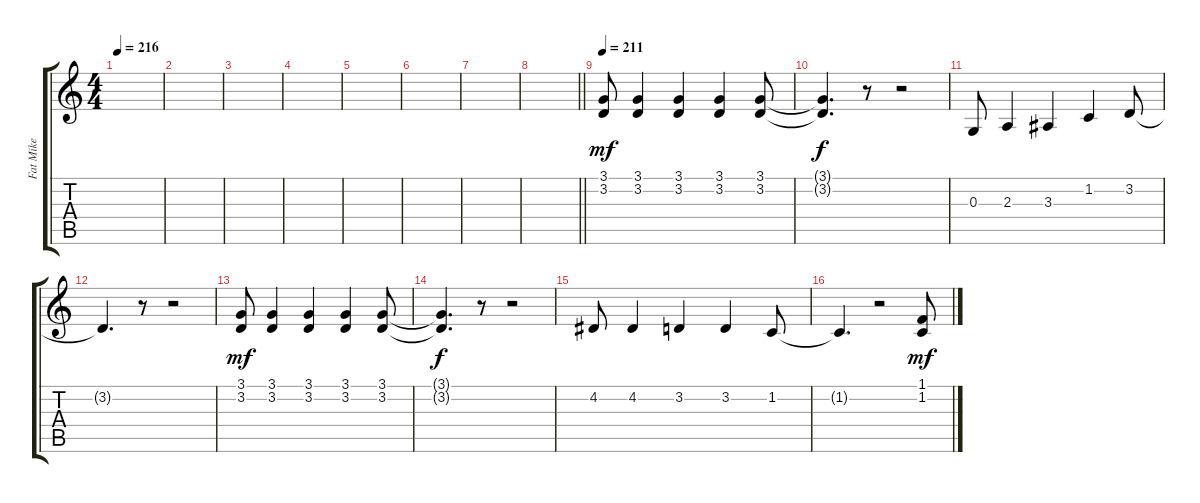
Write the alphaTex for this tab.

\track ("Fat Mike" "Fat Mike") {instrument bassoon}
\staff {score tabs}
\tuning (E4 B3 G3 D3 A2 E2) {hide}
\ts (4 4)
\tempo 216
\clef g2
\ks c
|
|
|
|
|
|
|
\barLineRight lightlight
|
\section ("" "")
\tempo 211
(3.1 3.2).8{dy mf} (3.1 3.2).4 (3.1 3.2).4 (3.1 3.2).4 (3.1 3.2).8 |
(3.1{t} 3.2{t}).4{d dy f} r.8 r.2 |
0.3.8 2.3.4 3.3.4 1.2.4 3.2.8 |
3.2{t}.4{d} r.8 r.2 |
(3.1 3.2).8{dy mf} (3.1 3.2).4 (3.1 3.2).4 (3.1 3.2).4 (3.1 3.2).8 |
(3.1{t} 3.2{t}).4{d dy f} r.8 r.2 |
4.2.8 4.2.4 3.2.4 3.2.4 1.2.8 |
1.2{t}.4{d} r.2 (1.1 1.2).8{dy mf}
